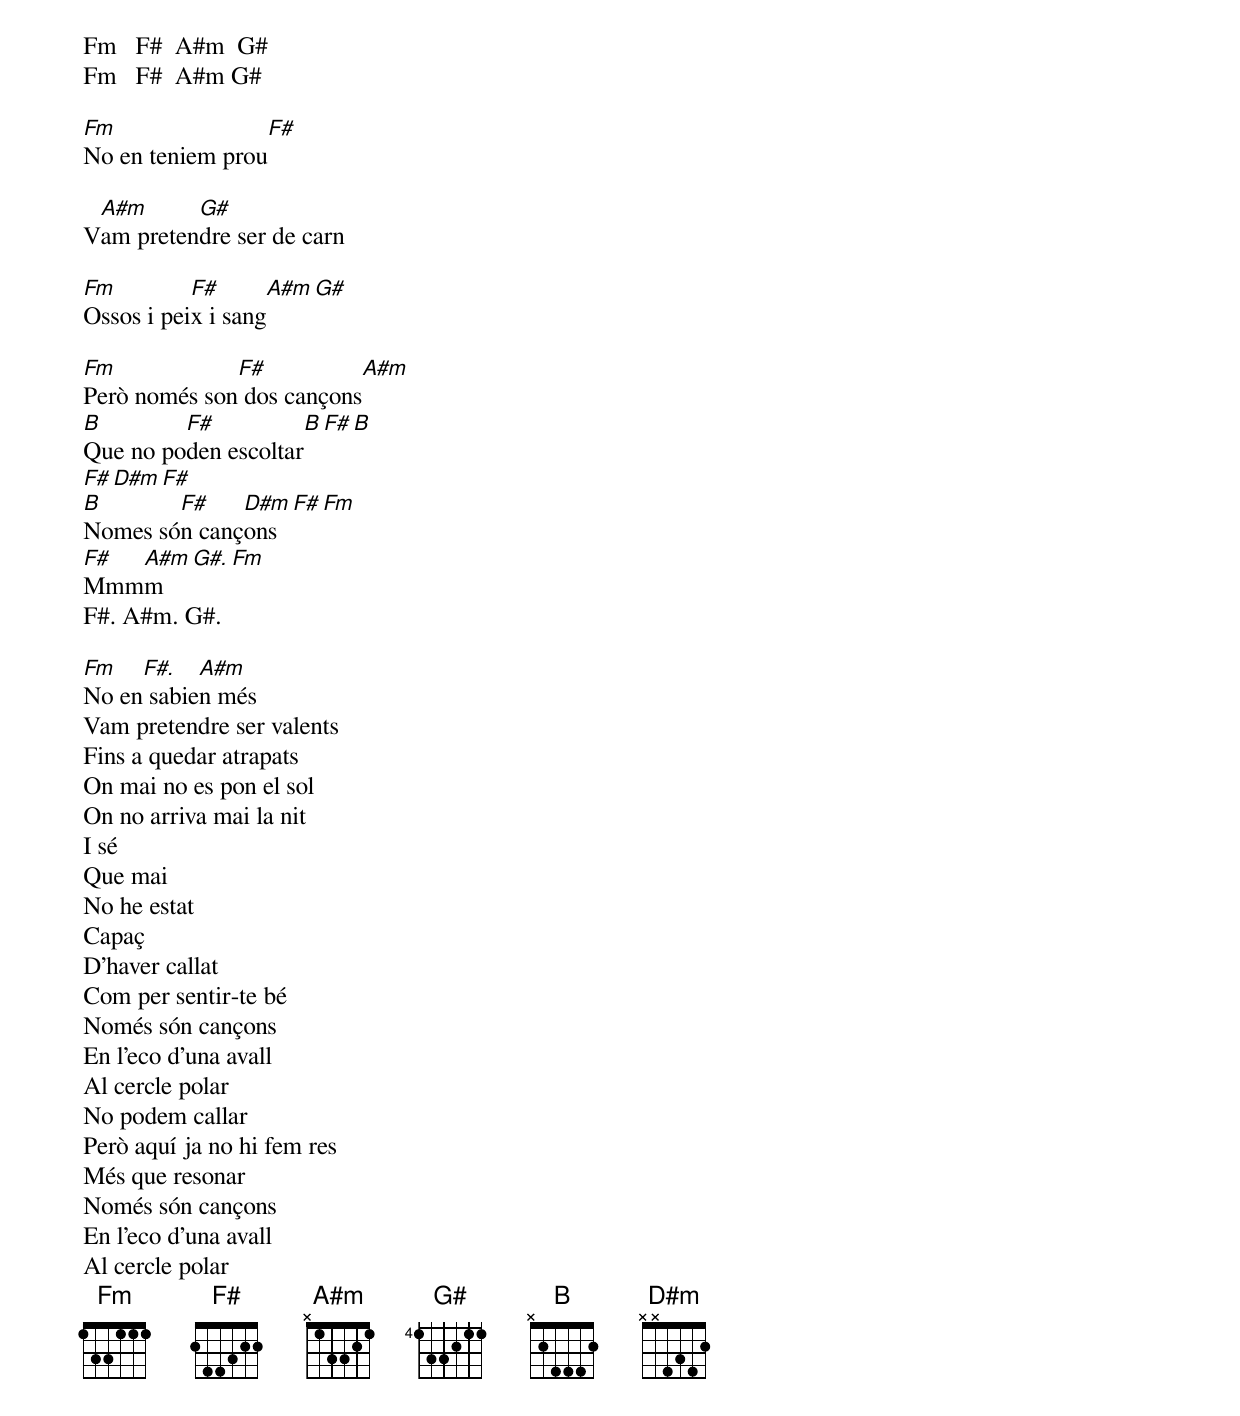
Fm   F#  A#m  G#
Fm   F#  A#m G#

Fm                 F#
No en teniem prou

 A#m      G#
Vam pretendre ser de carn

Fm         F#        A#m G#
Ossos i peix i sang

Fm            F#           A#m
Però només son dos cançons
B        F#           B    F#  B
Que no poden escoltar
F#  D#m   F#
B       F#    D#m   F#   Fm
Nomes són cançons
F# A#m G#.  Fm
Mmmm
F#. A#m. G#.

Fm   F#.   A#m
No en sabien més
Vam pretendre ser valents
Fins a quedar atrapats
On mai no es pon el sol
On no arriva mai la nit
I sé
Que mai
No he estat
Capaç
D'haver callat
Com per sentir-te bé
Només són cançons
En l'eco d'una avall
Al cercle polar
No podem callar
Però aquí ja no hi fem res
Més que resonar
Només són cançons
En l'eco d'una avall
Al cercle polar
